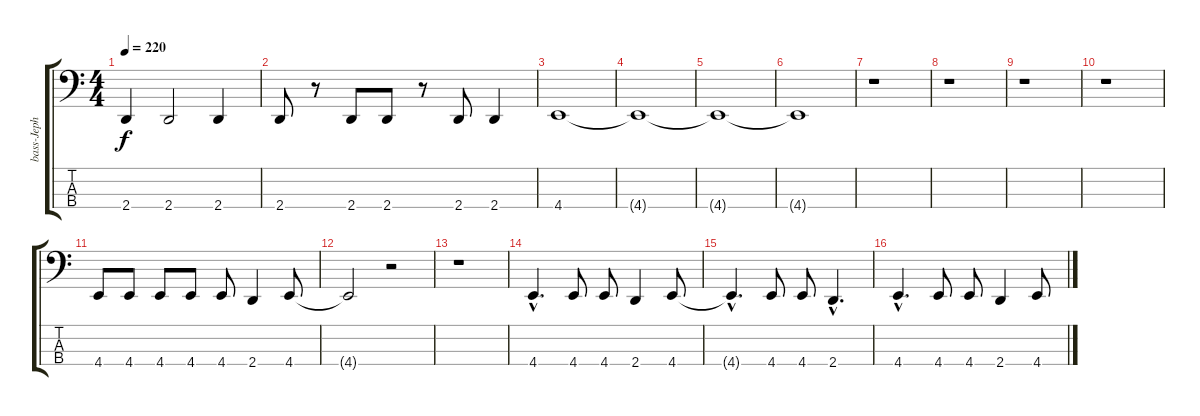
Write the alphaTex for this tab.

\track ("bass-Jeph Howard" "bass-Jeph ") {instrument electricbassfinger}
\staff {score tabs}
\tuning (G2 D2 A1 C1) {hide}
\ts (4 4)
\tempo 220
\clef f4
\ks c
2.4{t}.4{dy f} 2.4.2 2.4.4 |
2.4.8 r.8 2.4.8 2.4.8 r.8 2.4.8 2.4.4 |
4.4.1 |
4.4{t}.1 |
4.4{t}.1 |
4.4{t}.1 |
r.1 |
r.1 |
r.1 |
r.1 |
4.4.8 4.4.8 4.4.8 4.4.8 4.4.8 2.4.4 4.4.8 |
4.4{t}.2 r.2 |
r.1 |
4.4{hac}.4{d} 4.4.8 4.4.8 2.4.4 4.4.8 |
4.4{hac t}.4{d} 4.4.8 4.4.8 2.4{hac}.4{d} |
4.4{hac}.4{d} 4.4.8 4.4.8 2.4.4 4.4.8
